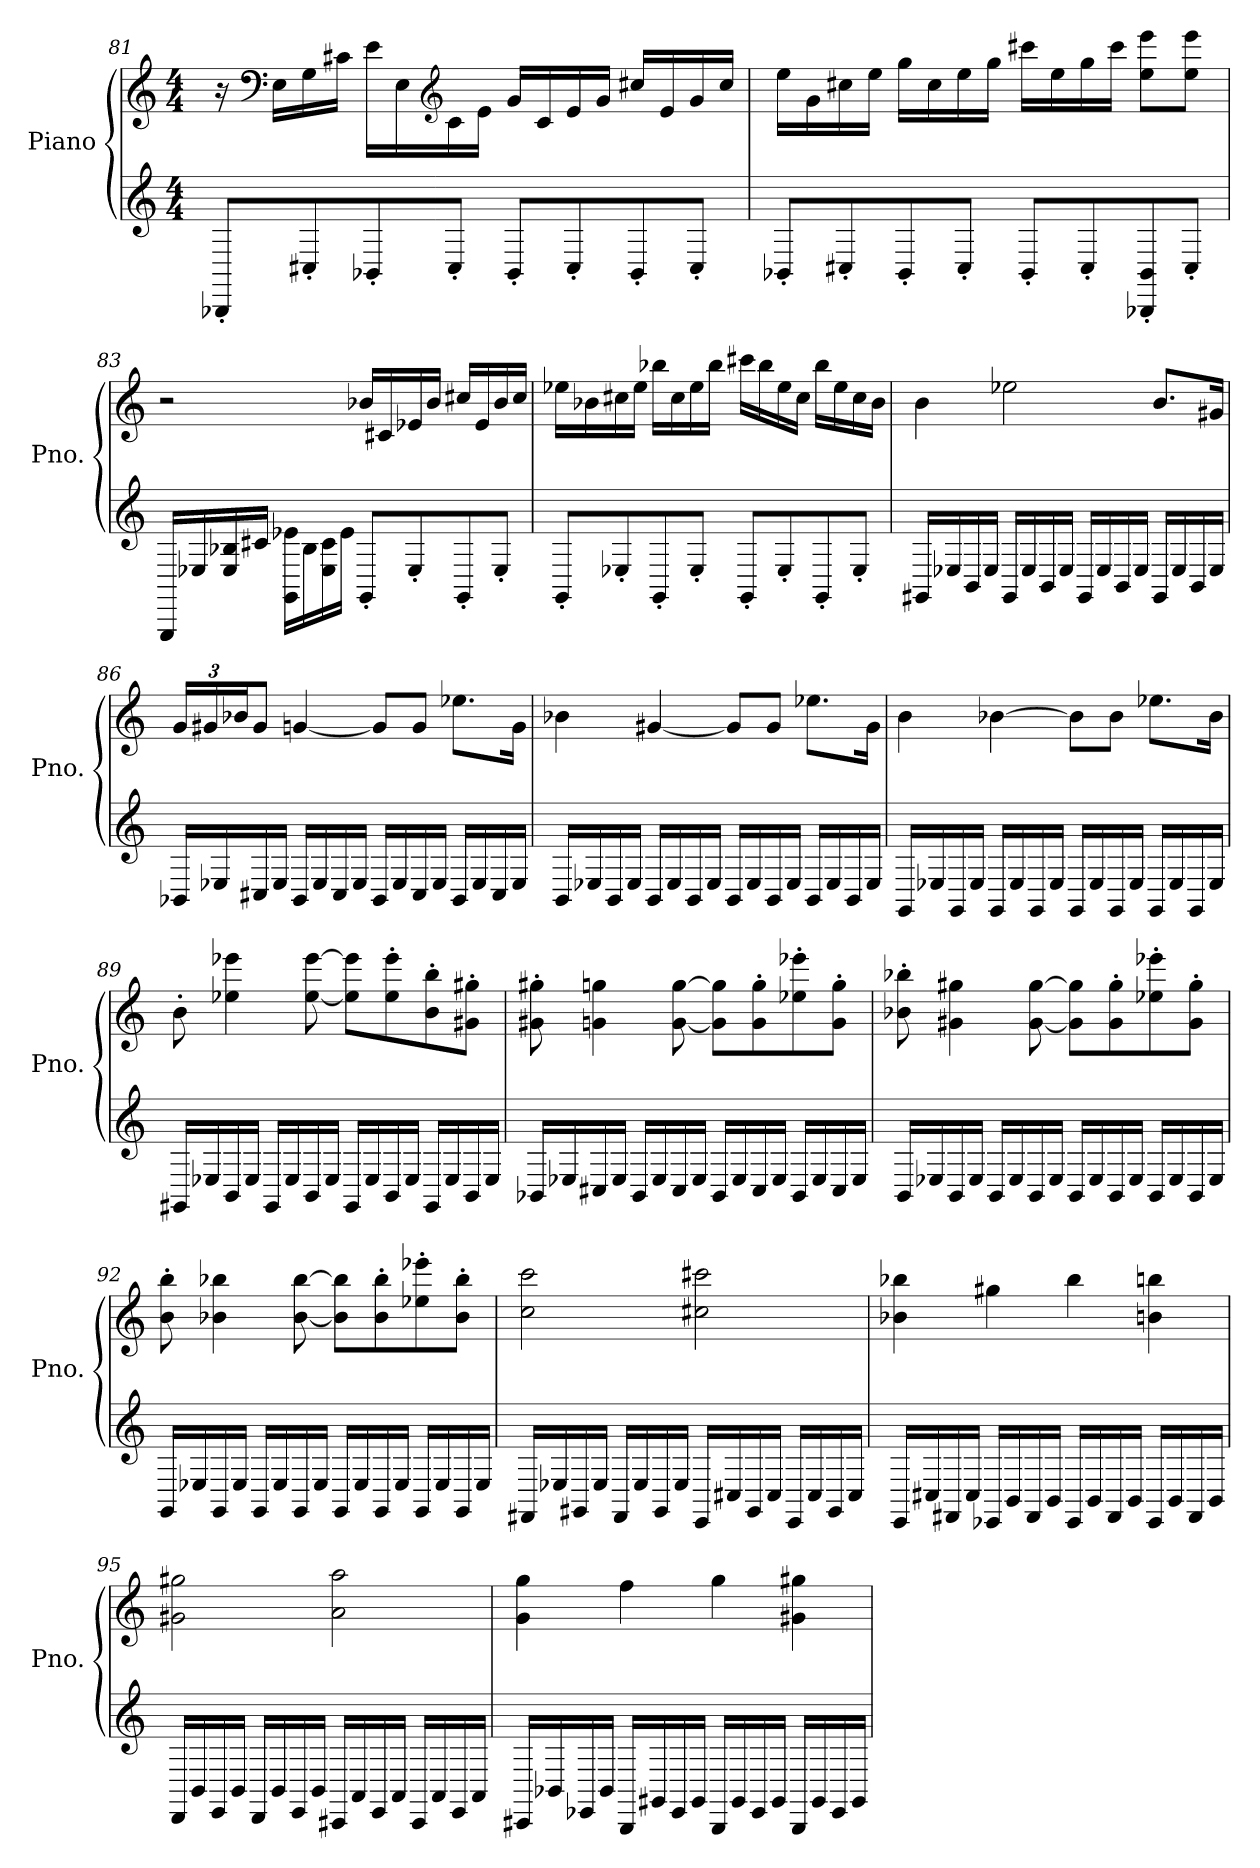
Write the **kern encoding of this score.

**kern	**kern
*part1	*part1
*staff2	*staff1
*I"Piano	*
*I'Pno.	*
!!LO:LB:g=z
*clefG2	*clefG2
*k[]	*k[]
*M4/4	*M4/4
=81	=81
8BBB-X'/L	16r
*	*clefF4
.	16E\LL
8C#X'/	16G\
.	16c#X\JJ
8BB-X'/	16e\LL
.	16E\
*	*clefG2
8C#'/J	16c#\
.	16e\JJ
8BB-'/L	16g/LL
.	16c#/
8C#'/	16e/
.	16g/JJ
8BB-'/	16cc#X/LL
.	16e/
8C#'/J	16g/
.	16cc#/JJ
=82	=82
8BB-X'/L	16ee\LL
.	16g\
8C#X'/	16cc#X\
.	16ee\JJ
8BB-'/	16gg\LL
.	16cc#\
8C#'/J	16ee\
.	16gg\JJ
8BB-'/L	16ccc#X\LL
.	16ee\
8C#'/	16gg\
.	16ccc#\JJ
8BBB-X/' 8BB-/'	8ee\ 8eee\L
8C#'/J	8ee\ 8eee\J
!!LO:LB:g=z
=83	=83
16GGG/LL	2r
16E-X/	.
16E-/ 16B-X/	.
16c#X/JJ	.
16GG\ 16e-X\LL	.
16B-\	.
16E-\ 16c#\	.
16e-\JJ	.
8GG'/L	16b-X/LL
.	16c#X/
8E-'/	16e-X/
.	16b-/JJ
8GG'/	16cc#X/LL
.	16e-/
8E-'/J	16b-/
.	16cc#/JJ
=84	=84
8GG'/L	16ee-X\LL
.	16b-X\
8E-X'/	16cc#X\
.	16ee-\JJ
8GG'/	16bb-X\LL
.	16cc#\
8E-'/J	16ee-\
.	16bb-\JJ
8GG'/L	16ccc#X\LL
.	16bb-\
8E-'/	16ee-\
.	16cc#\JJ
8GG'/	16bb-\LL
.	16ee-\
8E-'/J	16cc#\
.	16b-\JJ
!!LO:LB:g=z
=85	=85
16GG#X/LL	4b\
16E-X/	.
16BB/	.
16E-/JJ	.
16GG#/LL	2ee-X\
16E-/	.
16BB/	.
16E-/JJ	.
16GG#/LL	.
16E-/	.
16BB/	.
16E-/JJ	.
16GG#/LL	8.b/L
16E-/	.
16BB/	.
16E-/JJ	16g#X/Jk
=86	=86
*	*Xbrackettup
16BB-X/LL	24g/LL
.	24g#X/
16E-X/	.
.	24b-X/J
16C#X/	8g#/J
16E-/JJ	.
16BB-/LL	[4gn/
16E-/	.
16C#/	.
16E-/JJ	.
16BB-/LL	8g/L]
16E-/	.
16C#/	8g/J
16E-/JJ	.
16BB-/LL	8.ee-X\L
16E-/	.
16C#/	.
16E-/JJ	16g\Jk
!!LO:PB:g=z
=87	=87
16BB/LL	4b-X\
16E-X/	.
16BB/	.
16E-/JJ	.
16BB/LL	[4g#X/
16E-/	.
16BB/	.
16E-/JJ	.
16BB/LL	8g#/L]
16E-/	.
16BB/	8g#/J
16E-/JJ	.
16BB/LL	8.ee-X\L
16E-/	.
16BB/	.
16E-/JJ	16g#\Jk
=88	=88
16GG/LL	4b\
16E-X/	.
16GG/	.
16E-/JJ	.
16GG/LL	[4b-X\
16E-/	.
16GG/	.
16E-/JJ	.
16GG/LL	8b-\L]
16E-/	.
16GG/	8b-\J
16E-/JJ	.
16GG/LL	8.ee-X\L
16E-/	.
16GG/	.
16E-/JJ	16b-\Jk
!!LO:LB:g=z
=89	=89
16GG#X/LL	8b'\
16E-X/	.
16BB/	4ee-X\ 4eee-X\
16E-/JJ	.
16GG#/LL	.
16E-/	.
16BB/	[8ee-\ [8eee-\
16E-/JJ	.
16GG#/LL	8ee-\] 8eee-\]L
16E-/	.
16BB/	8ee-\' 8eee-\'
16E-/JJ	.
16GG#/LL	8b\' 8bb\'
16E-/	.
16BB/	8g#X\' 8gg#X\'J
16E-/JJ	.
=90	=90
16BB-X/LL	8g#X\' 8gg#X\'
16E-X/	.
16C#X/	4gn\ 4ggn\
16E-/JJ	.
16BB-/LL	.
16E-/	.
16C#/	[8g\ [8gg\
16E-/JJ	.
16BB-/LL	8g\] 8gg\]L
16E-/	.
16C#/	8g\' 8gg\'
16E-/JJ	.
16BB-/LL	8ee-X\' 8eee-X\'
16E-/	.
16C#/	8g\' 8gg\'J
16E-/JJ	.
!!LO:LB:g=z
=91	=91
16BB/LL	8b-X\' 8bb-X\'
16E-X/	.
16BB/	4g#X\ 4gg#X\
16E-/JJ	.
16BB/LL	.
16E-/	.
16BB/	[8g#\ [8gg#\
16E-/JJ	.
16BB/LL	8g#\] 8gg#\]L
16E-/	.
16BB/	8g#\' 8gg#\'
16E-/JJ	.
16BB/LL	8ee-X\' 8eee-X\'
16E-/	.
16BB/	8g#\' 8gg#\'J
16E-/JJ	.
=92	=92
16GG/LL	8b\' 8bb\'
16E-X/	.
16GG/	4b-X\ 4bb-X\
16E-/JJ	.
16GG/LL	.
16E-/	.
16GG/	[8b-\ [8bb-\
16E-/JJ	.
16GG/LL	8b-\] 8bb-\]L
16E-/	.
16GG/	8b-\' 8bb-\'
16E-/JJ	.
16GG/LL	8ee-X\' 8eee-X\'
16E-/	.
16GG/	8b-\' 8bb-\'J
16E-/JJ	.
!!LO:LB:g=z
=93	=93
16FF#X/LL	2cc\ 2ccc\
16E-X/	.
16GG#X/	.
16E-/JJ	.
16FF#/LL	.
16E-/	.
16GG#/	.
16E-/JJ	.
16EE/LL	2cc#X\ 2ccc#X\
16C#X/	.
16GG#/	.
16C#/JJ	.
16EE/LL	.
16C#/	.
16GG#/	.
16C#/JJ	.
=94	=94
16EE/LL	4b-X\ 4bb-X\
16C#X/	.
16FF#X/	.
16C#/JJ	.
16EE-X/LL	4gg#X\
16BB/	.
16FF#/	.
16BB/JJ	.
16EE-/LL	4bb-\
16BB/	.
16FF#/	.
16BB/JJ	.
16EE-/LL	4bn\ 4bbn\
16BB/	.
16FF#/	.
16BB/JJ	.
!!LO:LB:g=z
=95	=95
16DD/LL	2g#X\ 2gg#X\
16BB/	.
16EE/	.
16BB/JJ	.
16DD/LL	.
16BB/	.
16EE/	.
16BB/JJ	.
16CC#X/LL	2a\ 2aa\
16AA/	.
16EE/	.
16AA/JJ	.
16CC#/LL	.
16AA/	.
16EE/	.
16AA/JJ	.
=96	=96
16CC#X/LL	4g\ 4gg\
16BB-X/	.
16EE-X/	.
16BB-/JJ	.
16BBB/LL	4ff\
16GG#X/	.
16EE-/	.
16GG#/JJ	.
16BBB/LL	4gg\
16GG#/	.
16EE-/	.
16GG#/JJ	.
16BBB/LL	4g#X\ 4gg#X\
16GG#/	.
16EE-/	.
16GG#/JJ	.
=	=
*-	*-
